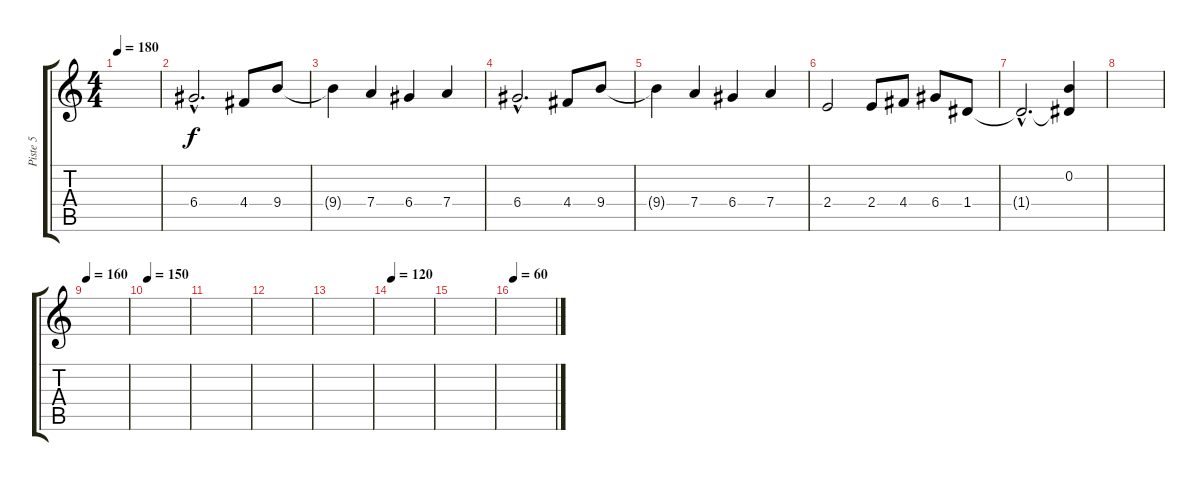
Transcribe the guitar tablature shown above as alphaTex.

\track ("Piste 5" "Piste 5") {instrument distortionguitar}
\staff {score tabs}
\tuning (E4 B3 G3 D3 A2 E2) {hide}
\ts (4 4)
\tempo 180
\clef g2
\ks c
|
6.4{hac}.2{d} 4.4.8 9.4.8 |
9.4{t}.4 7.4.4 6.4.4 7.4.4 |
6.4{hac}.2{d} 4.4.8 9.4.8 |
9.4{t}.4 7.4.4 6.4.4 7.4.4 |
2.4.2 2.4.8 4.4.8 6.4.8 1.4.8 |
1.4{hac t}.2{d} (0.2 1.4{t}).4 |
|
\tempo 160
|
\tempo 150
|
|
|
|
\tempo 120
|
|
\tempo 60
